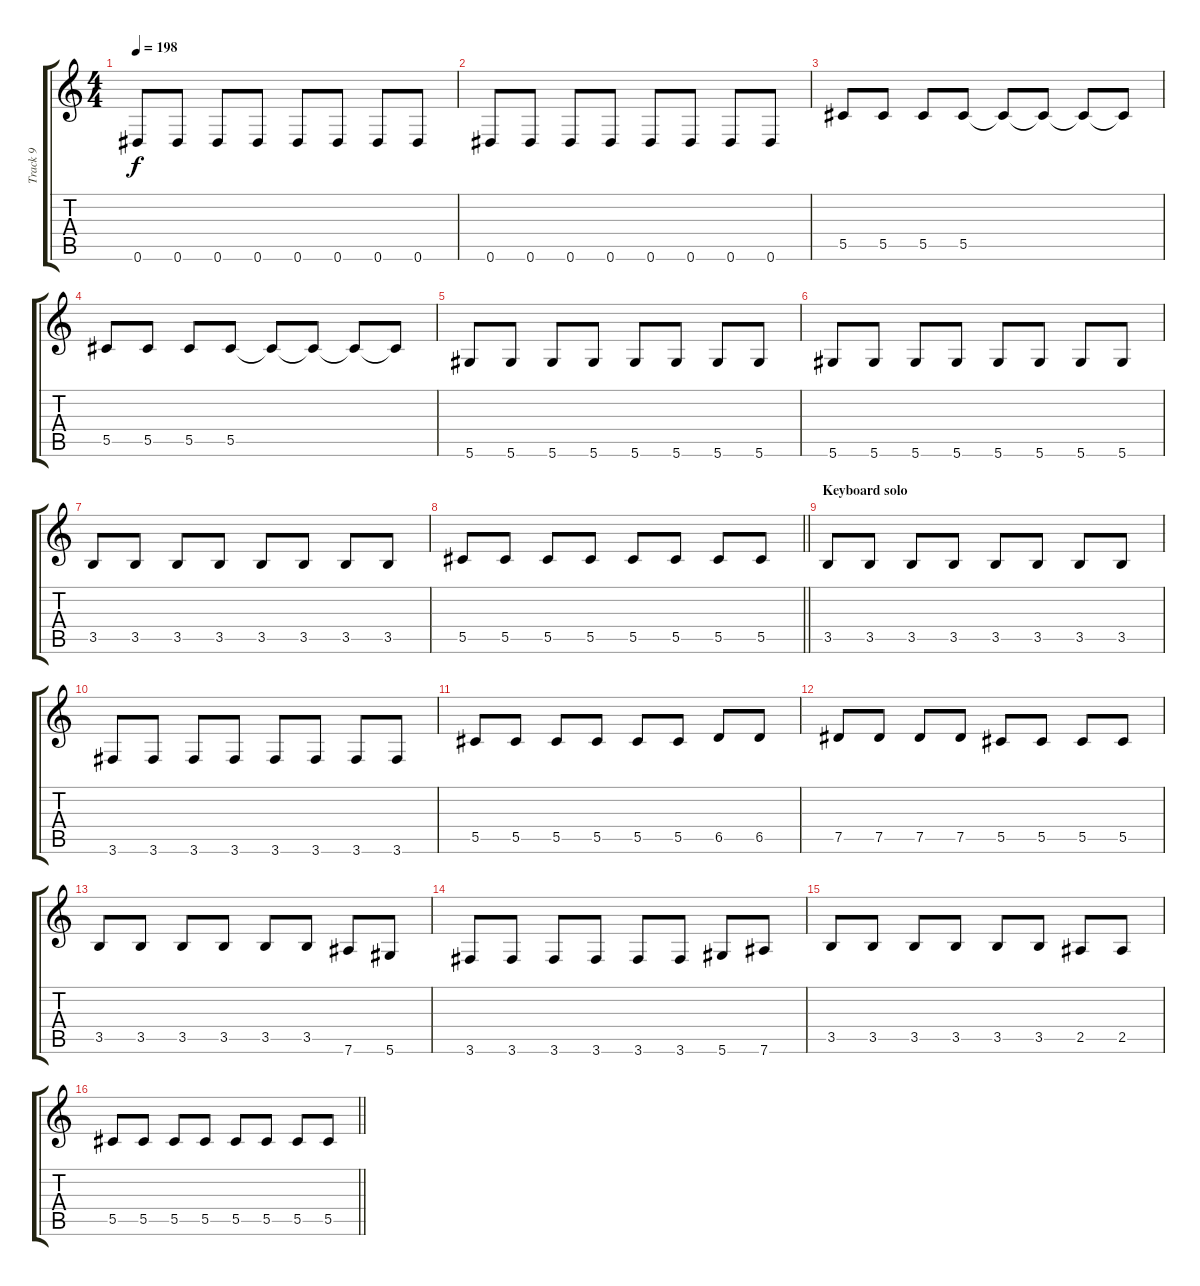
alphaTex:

\track ("Track 9" "Track 9") {instrument electricbassfinger}
\staff {score tabs}
\tuning (Eb4 Bb3 Gb3 Db3 Ab2 Eb2) {hide}
\ts (4 4)
\tempo 198
\clef g2
\ks c
0.6.8{dy f} 0.6.8 0.6.8 0.6.8 0.6.8 0.6.8 0.6.8 0.6.8 |
0.6.8 0.6.8 0.6.8 0.6.8 0.6.8 0.6.8 0.6.8 0.6.8 |
5.5.8 5.5.8 5.5.8 5.5.8 5.5{t}.8 5.5{t}.8 5.5{t}.8 5.5{t}.8 |
5.5.8 5.5.8 5.5.8 5.5.8 5.5{t}.8 5.5{t}.8 5.5{t}.8 5.5{t}.8 |
5.6.8 5.6.8 5.6.8 5.6.8 5.6.8 5.6.8 5.6.8 5.6.8 |
5.6.8 5.6.8 5.6.8 5.6.8 5.6.8 5.6.8 5.6.8 5.6.8 |
3.5.8 3.5.8 3.5.8 3.5.8 3.5.8 3.5.8 3.5.8 3.5.8 |
\barLineRight lightlight
5.5.8 5.5.8 5.5.8 5.5.8 5.5.8 5.5.8 5.5.8 5.5.8 |
\section ("" "Keyboard solo")
3.5.8 3.5.8 3.5.8 3.5.8 3.5.8 3.5.8 3.5.8 3.5.8 |
3.6.8 3.6.8 3.6.8 3.6.8 3.6.8 3.6.8 3.6.8 3.6.8 |
5.5.8 5.5.8 5.5.8 5.5.8 5.5.8 5.5.8 6.5.8 6.5.8 |
7.5.8 7.5.8 7.5.8 7.5.8 5.5.8 5.5.8 5.5.8 5.5.8 |
3.5.8 3.5.8 3.5.8 3.5.8 3.5.8 3.5.8 7.6.8 5.6.8 |
3.6.8 3.6.8 3.6.8 3.6.8 3.6.8 3.6.8 5.6.8 7.6.8 |
3.5.8 3.5.8 3.5.8 3.5.8 3.5.8 3.5.8 2.5.8 2.5.8 |
\barLineRight lightlight
5.5.8 5.5.8 5.5.8 5.5.8 5.5.8 5.5.8 5.5.8 5.5.8
